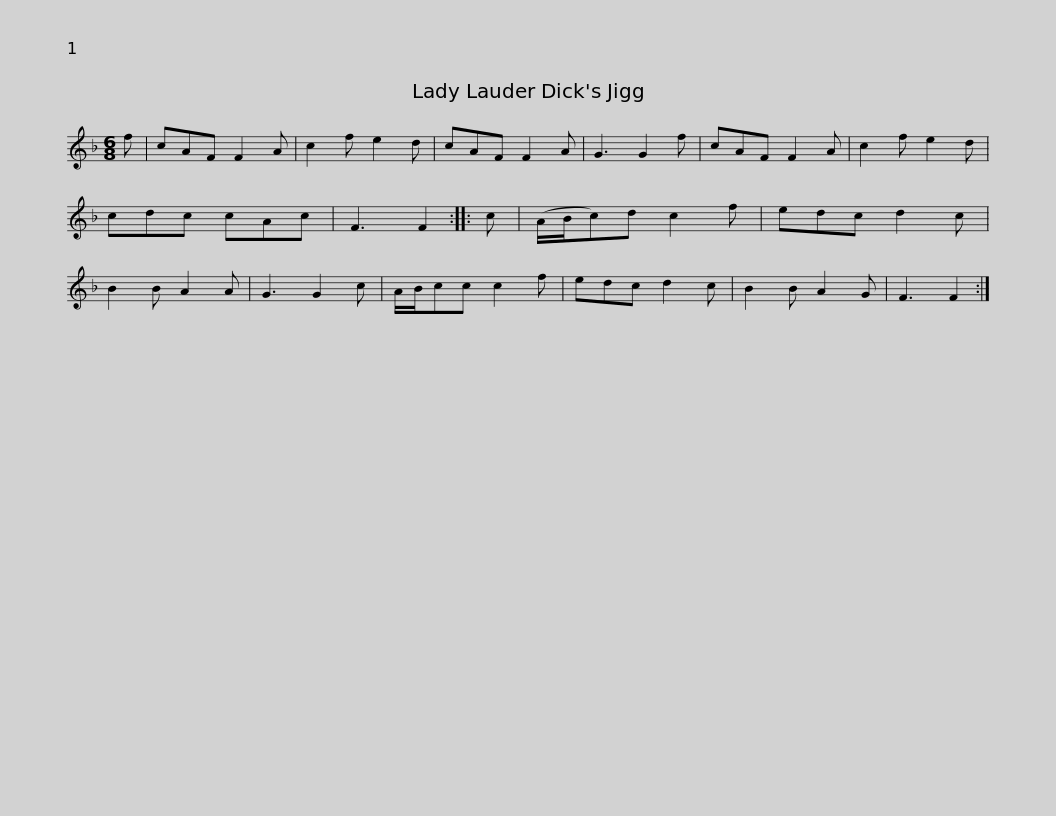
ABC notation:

X:1
L:1/8
M:6/8
I:linebreak $
K:F
V:1 treble
V:1
 f | cAF F2 A | c2 f e2 d | cAF F2 A | G3 G2 f | %5
 cAF F2 A | c2 f e2 d | cdc cAc | F3 F2 :: c |$ %10
 (A/B/c)d c2 f | edc d2 c | B2 B A2 A | G3 G2 c | A/B/cc c2 f | %15
 edc d2 c | B2 B A2 G | F3 F2 :| %18
